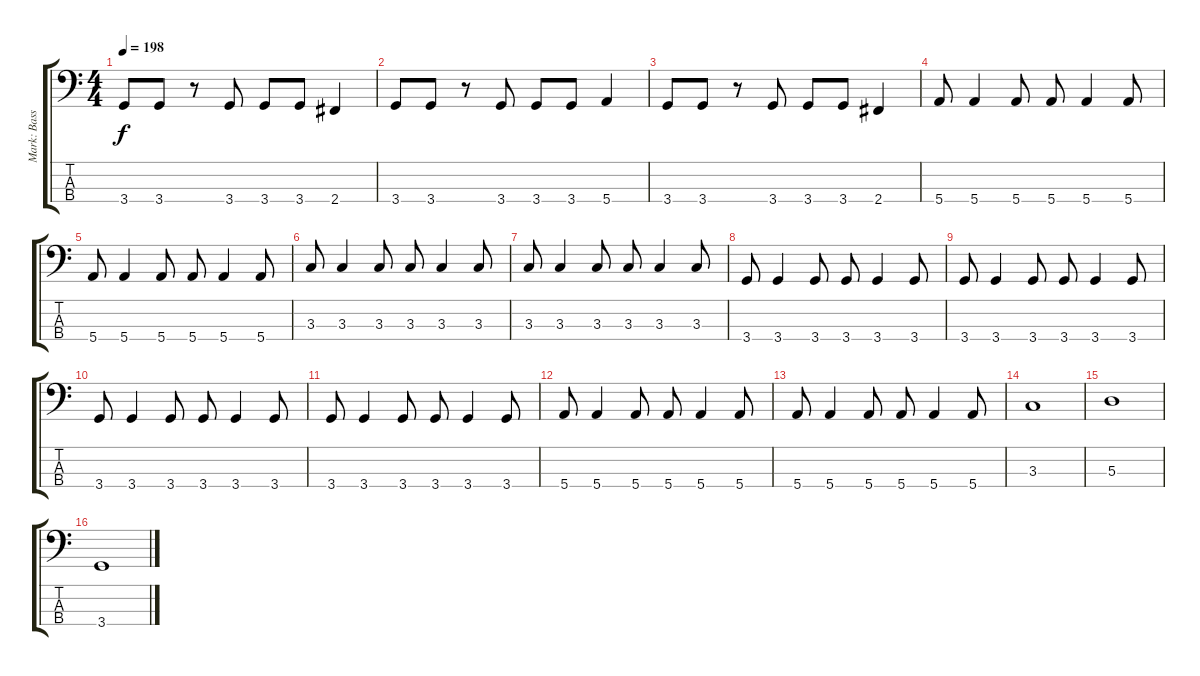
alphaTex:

\track ("Mark: Bass" "Mark: Bass") {instrument electricbassfinger}
\staff {score tabs}
\tuning (G2 D2 A1 E1) {hide}
\ts (4 4)
\tempo 198
\clef f4
\ks c
3.4.8{dy f} 3.4.8 r.8 3.4.8 3.4.8 3.4.8 2.4.4 |
3.4.8 3.4.8 r.8 3.4.8 3.4.8 3.4.8 5.4.4 |
3.4.8 3.4.8 r.8 3.4.8 3.4.8 3.4.8 2.4.4 |
5.4.8 5.4.4 5.4.8 5.4.8 5.4.4 5.4.8 |
5.4.8 5.4.4 5.4.8 5.4.8 5.4.4 5.4.8 |
3.3.8 3.3.4 3.3.8 3.3.8 3.3.4 3.3.8 |
3.3.8 3.3.4 3.3.8 3.3.8 3.3.4 3.3.8 |
3.4.8 3.4.4 3.4.8 3.4.8 3.4.4 3.4.8 |
3.4.8 3.4.4 3.4.8 3.4.8 3.4.4 3.4.8 |
3.4.8 3.4.4 3.4.8 3.4.8 3.4.4 3.4.8 |
3.4.8 3.4.4 3.4.8 3.4.8 3.4.4 3.4.8 |
5.4.8 5.4.4 5.4.8 5.4.8 5.4.4 5.4.8 |
5.4.8 5.4.4 5.4.8 5.4.8 5.4.4 5.4.8 |
3.3.1 |
5.3.1 |
3.4.1{volume 0}
